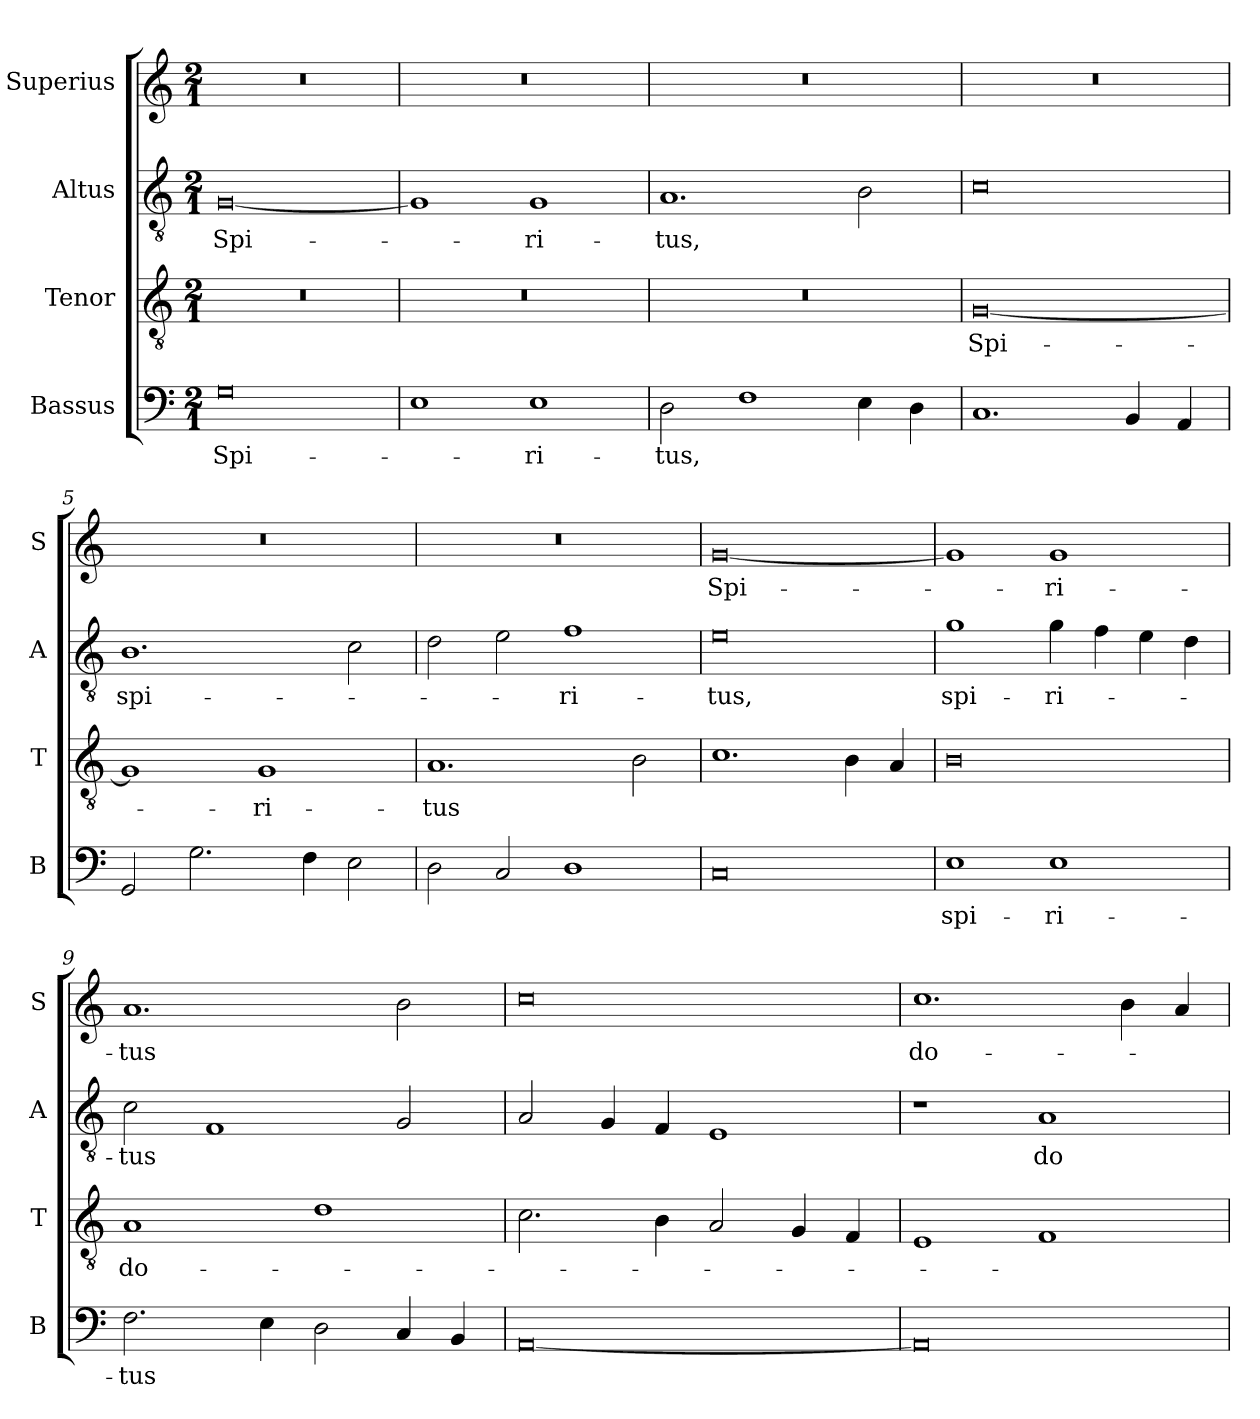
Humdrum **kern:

**kern	**text	**kern	**text	**kern	**text	**kern	**text
*part4	*part4	*part3	*part3	*part2	*part2	*part1	*part1
*staff4	*staff4	*staff3	*staff3	*staff2	*staff2	*staff1	*staff1
*I"Bassus	*	*I"Tenor	*	*I"Altus	*	*I"Superius	*
*I'B	*	*I'T	*	*I'A	*	*I'S	*
*clefF4	*	*clefGv2	*	*clefGv2	*	*clefG2	*
*k[]	*	*k[]	*	*k[]	*	*k[]	*
*M2/1	*	*M2/1	*	*M2/1	*	*M2/1	*
=1	=1	=1	=1	=1	=1	=1	=1
0G	Spi-	0r	.	[0G	Spi-	0r	.
=2	=2	=2	=2	=2	=2	=2	=2
1E	.	0r	.	1G]	.	0r	.
1E	-ri-	.	.	1G	-ri-	.	.
=3	=3	=3	=3	=3	=3	=3	=3
2D	-tus,	0r	.	1.A	-tus,	0r	.
1F	.	.	.	.	.	.	.
4E	.	.	.	2B	.	.	.
4D	.	.	.	.	.	.	.
=4	=4	=4	=4	=4	=4	=4	=4
1.C	.	[0G	Spi-	0c	.	0r	.
4BB	.	.	.	.	.	.	.
4AA	.	.	.	.	.	.	.
=5	=5	=5	=5	=5	=5	=5	=5
!	!	!	!	!	!LO:LY:i	!	!
2GG	.	1G]	.	1.B	spi-	0r	.
2.G	.	.	.	.	.	.	.
.	.	1G	-ri-	.	.	.	.
4F	.	.	.	.	.	.	.
2E	.	.	.	2c	.	.	.
=6	=6	=6	=6	=6	=6	=6	=6
2D	.	1.A	-tus	2d	.	0r	.
2C	.	.	.	2e	.	.	.
!	!	!	!	!	!LO:LY:i	!	!
1D	.	.	.	1f	-ri-	.	.
.	.	2B	.	.	.	.	.
=7	=7	=7	=7	=7	=7	=7	=7
!	!	!	!	!	!LO:LY:i	!	!
0C	.	1.c	.	0e	-tus,	[0g	Spi-
.	.	4B	.	.	.	.	.
.	.	4A	.	.	.	.	.
=8	=8	=8	=8	=8	=8	=8	=8
!	!LO:LY:i	!	!	!	!LO:LY:i	!	!
1E	spi-	0B	.	1g	spi-	1g]	.
!	!LO:LY:i	!	!	!	!LO:LY:i	!	!
1E	-ri-	.	.	4g	-ri-	1g	-ri-
.	.	.	.	4f	.	.	.
.	.	.	.	4e	.	.	.
.	.	.	.	4d	.	.	.
=9	=9	=9	=9	=9	=9	=9	=9
!	!LO:LY:i	!	!	!	!LO:LY:i	!	!
2.F	-tus	1A	do-	2c	-tus	1.a	-tus
.	.	.	.	1F	.	.	.
4E	.	.	.	.	.	.	.
2D	.	1d	.	.	.	.	.
4C	.	.	.	2G	.	2b	.
4BB	.	.	.	.	.	.	.
=10	=10	=10	=10	=10	=10	=10	=10
[0AA	.	2.c	.	2A	.	0cc	.
.	.	.	.	4G	.	.	.
.	.	4B	.	4F	.	.	.
.	.	2A	.	1E	.	.	.
.	.	4G	.	.	.	.	.
.	.	4F	.	.	.	.	.
=11	=11	=11	=11	=11	=11	=11	=11
0AA]	.	1E	.	1r	.	1.cc	do-
.	.	1F	.	1A	do-	.	.
.	.	.	.	.	.	4b	.
.	.	.	.	.	.	4a	.
=	=	=	=	=	=	=	=
*-	*-	*-	*-	*-	*-	*-	*-
